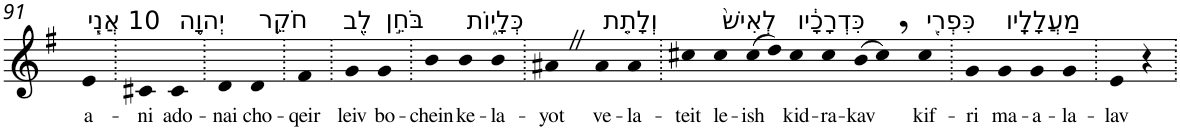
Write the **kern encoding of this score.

**kern	**text
*part1	*part1
*staff1	*staff1
*I"Piano	*
*I'Pno	*
!!LO:PB:g=z
*clefG2	*
*k[f#]	*
*G:	*
=91	=91
!LO:TX:a:t=10 אֲנִ֧י	!
!	!LO:LY:b
4e	a-
=92.	=92.
!	!LO:LY:b
4c#X	-ni
!LO:TX:a:t=יְהוָ֛ה	!
!	!LO:LY:b
4c#	ado-
=93.	=93.
!	!LO:LY:b
4d	-nai
!LO:TX:a:t=חֹקֵ֥ר	!
!	!LO:LY:b
4d	cho-
=94.	=94.
!	!LO:LY:b
4f#	-qeir
=95.	=95.
!LO:TX:a:t=לֵ֖ב	!
!	!LO:LY:b
4g	leiv
!LO:TX:a:t=בֹּחֵ֣ן	!
!	!LO:LY:b
4g	bo-
=96.	=96.
!	!LO:LY:b
4b	-chein
!LO:TX:a:t=כְּלָי֑וֹת	!
!	!LO:LY:b
4b	ke-
!	!LO:LY:b
4b	-la-
=97.	=97.
!	!LO:LY:b
4a#XZ	-yot
!LO:TX:a:t=וְלָתֵ֤ת	!
!	!LO:LY:b
4a#	ve-
!	!LO:LY:b
4a#	-la-
=98.	=98.
!	!LO:LY:b
4cc#X	-teit
!LO:TX:a:t=לְאִישׁ֙	!
!	!LO:LY:b
4cc#	le-
!	!LO:LY:b
(>8cc#	-ish
8dd)	.
!LO:TX:a:t=כִּדְרָכָ֔יו	!
!	!LO:LY:b
4cc#	kid-
!	!LO:LY:b
4cc#	-ra-
!	!LO:LY:b
(>8b	-kav
8cc#,)	.
!LO:TX:a:t=כִּפְרִ֖י	!
!	!LO:LY:b
4cc#	kif-
=99.	=99.
!	!LO:LY:b
4g	-ri
!LO:TX:a:t=מַעֲלָלָֽיו	!
!	!LO:LY:b
4g	ma-
!	!LO:LY:b
4g	-a-
!	!LO:LY:b
4g	-la-
=100.	=100.
!	!LO:LY:b
4e	-lav
4r	.
=.	=.
*-	*-
